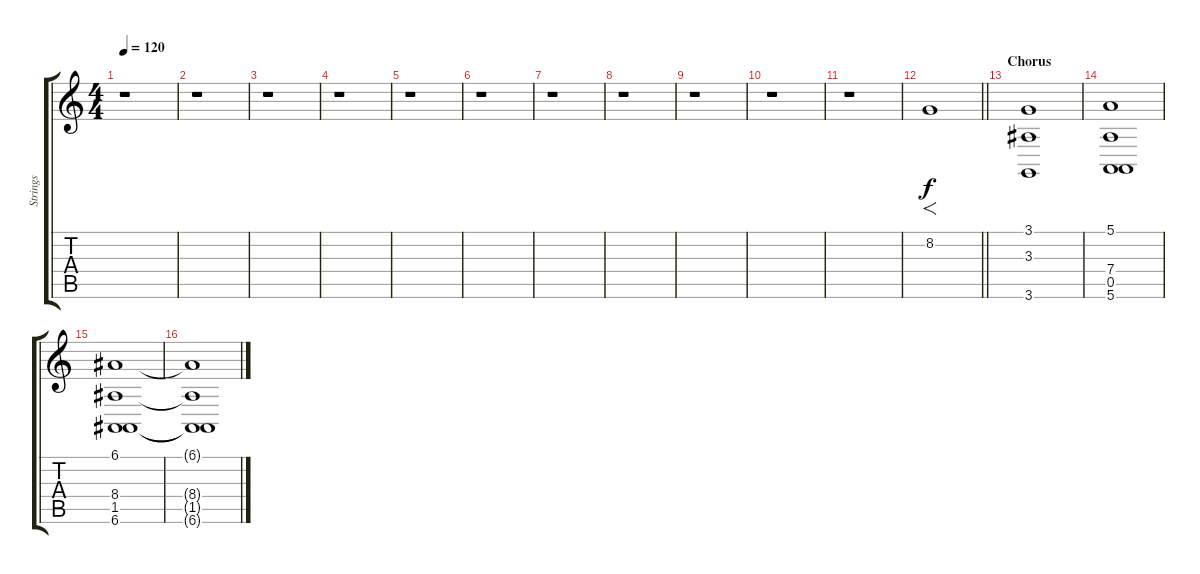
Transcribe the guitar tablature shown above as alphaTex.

\track ("Strings" "Strings") {instrument stringensemble2}
\staff {score tabs}
\tuning (E4 B3 G3 D3 A2 E2) {hide}
\ts (4 4)
\tempo 120
\clef g2
\ks c
r.1{dy f} |
r.1 |
r.1 |
r.1 |
r.1 |
r.1 |
r.1 |
r.1 |
r.1 |
r.1 |
r.1 |
\barLineRight lightlight
8.2.1{f volume 13} |
\section ("" "Chorus")
(3.1 3.3 3.6).1 |
(5.1 7.4 0.5 5.6).1 |
(6.1 8.4 1.5 6.6).1 |
(6.1{t} 8.4{t} 1.5{t} 6.6{t}).1
